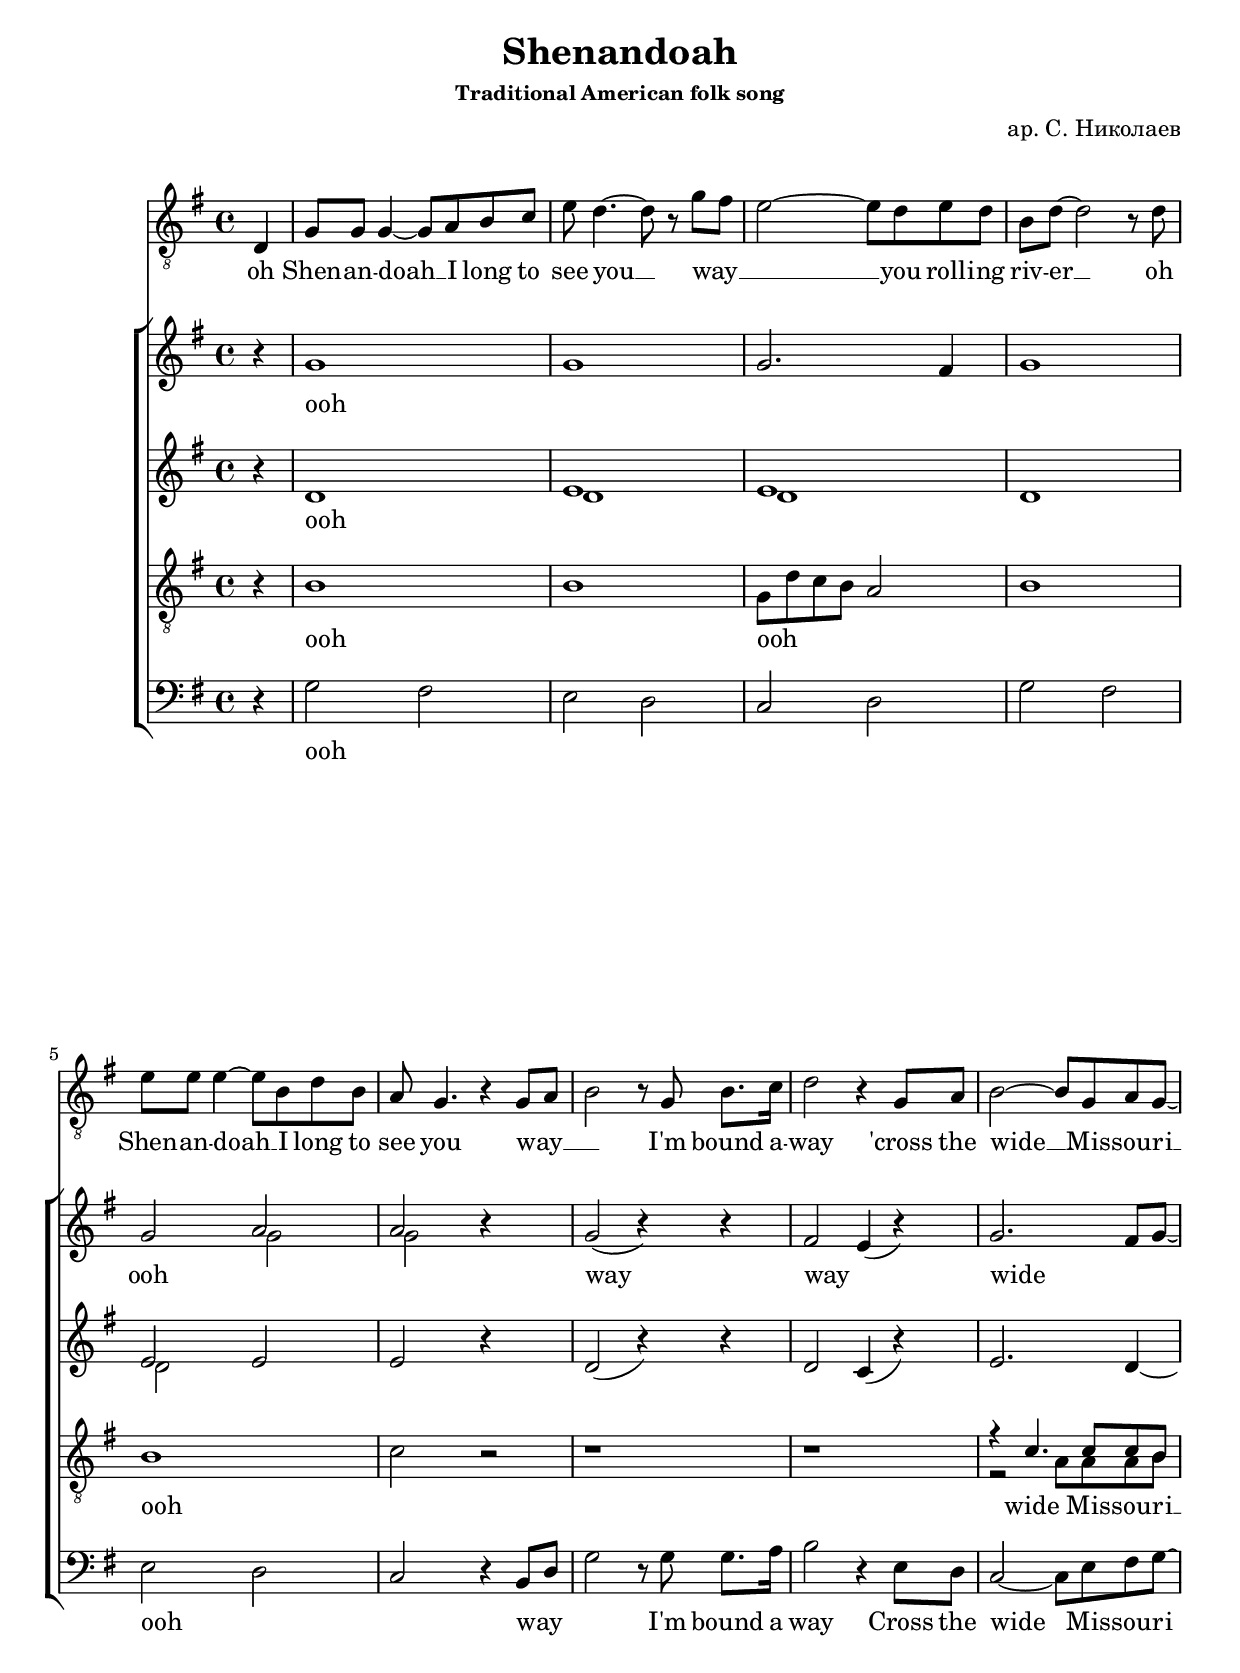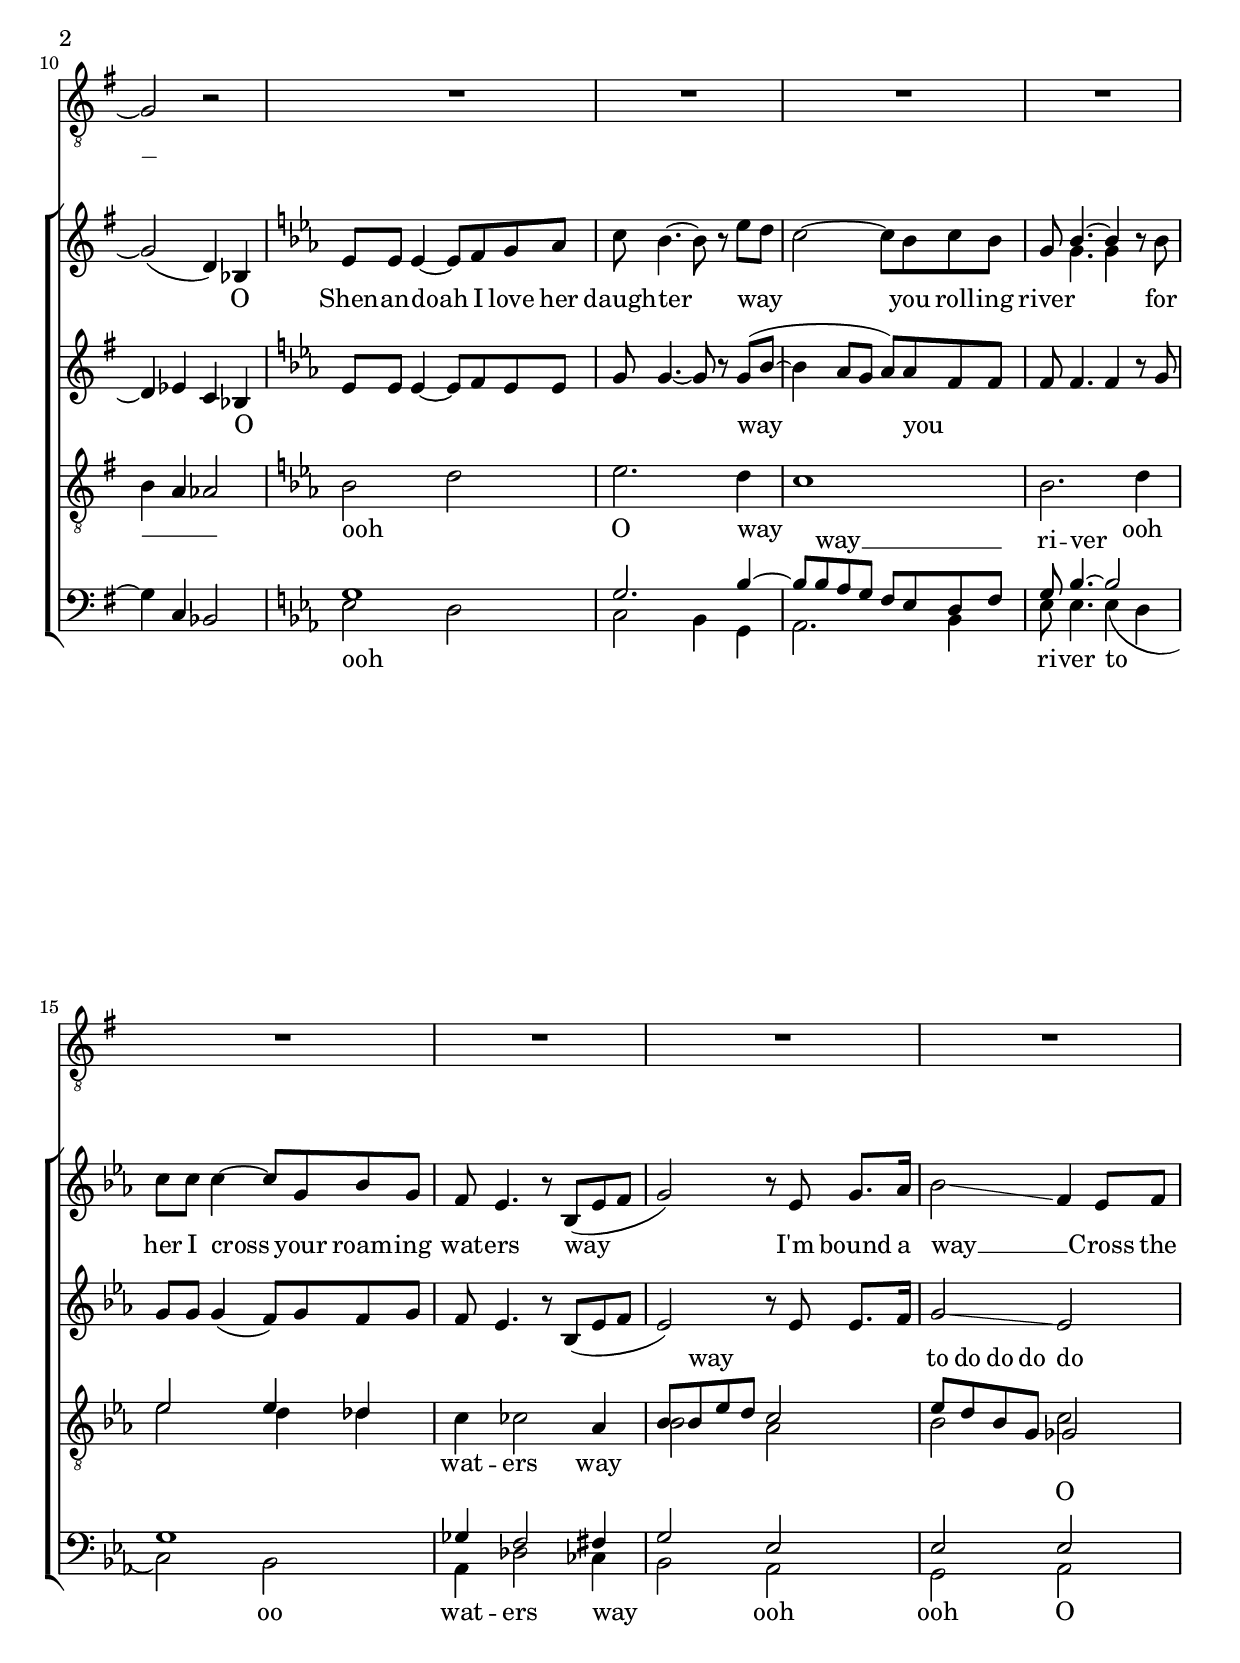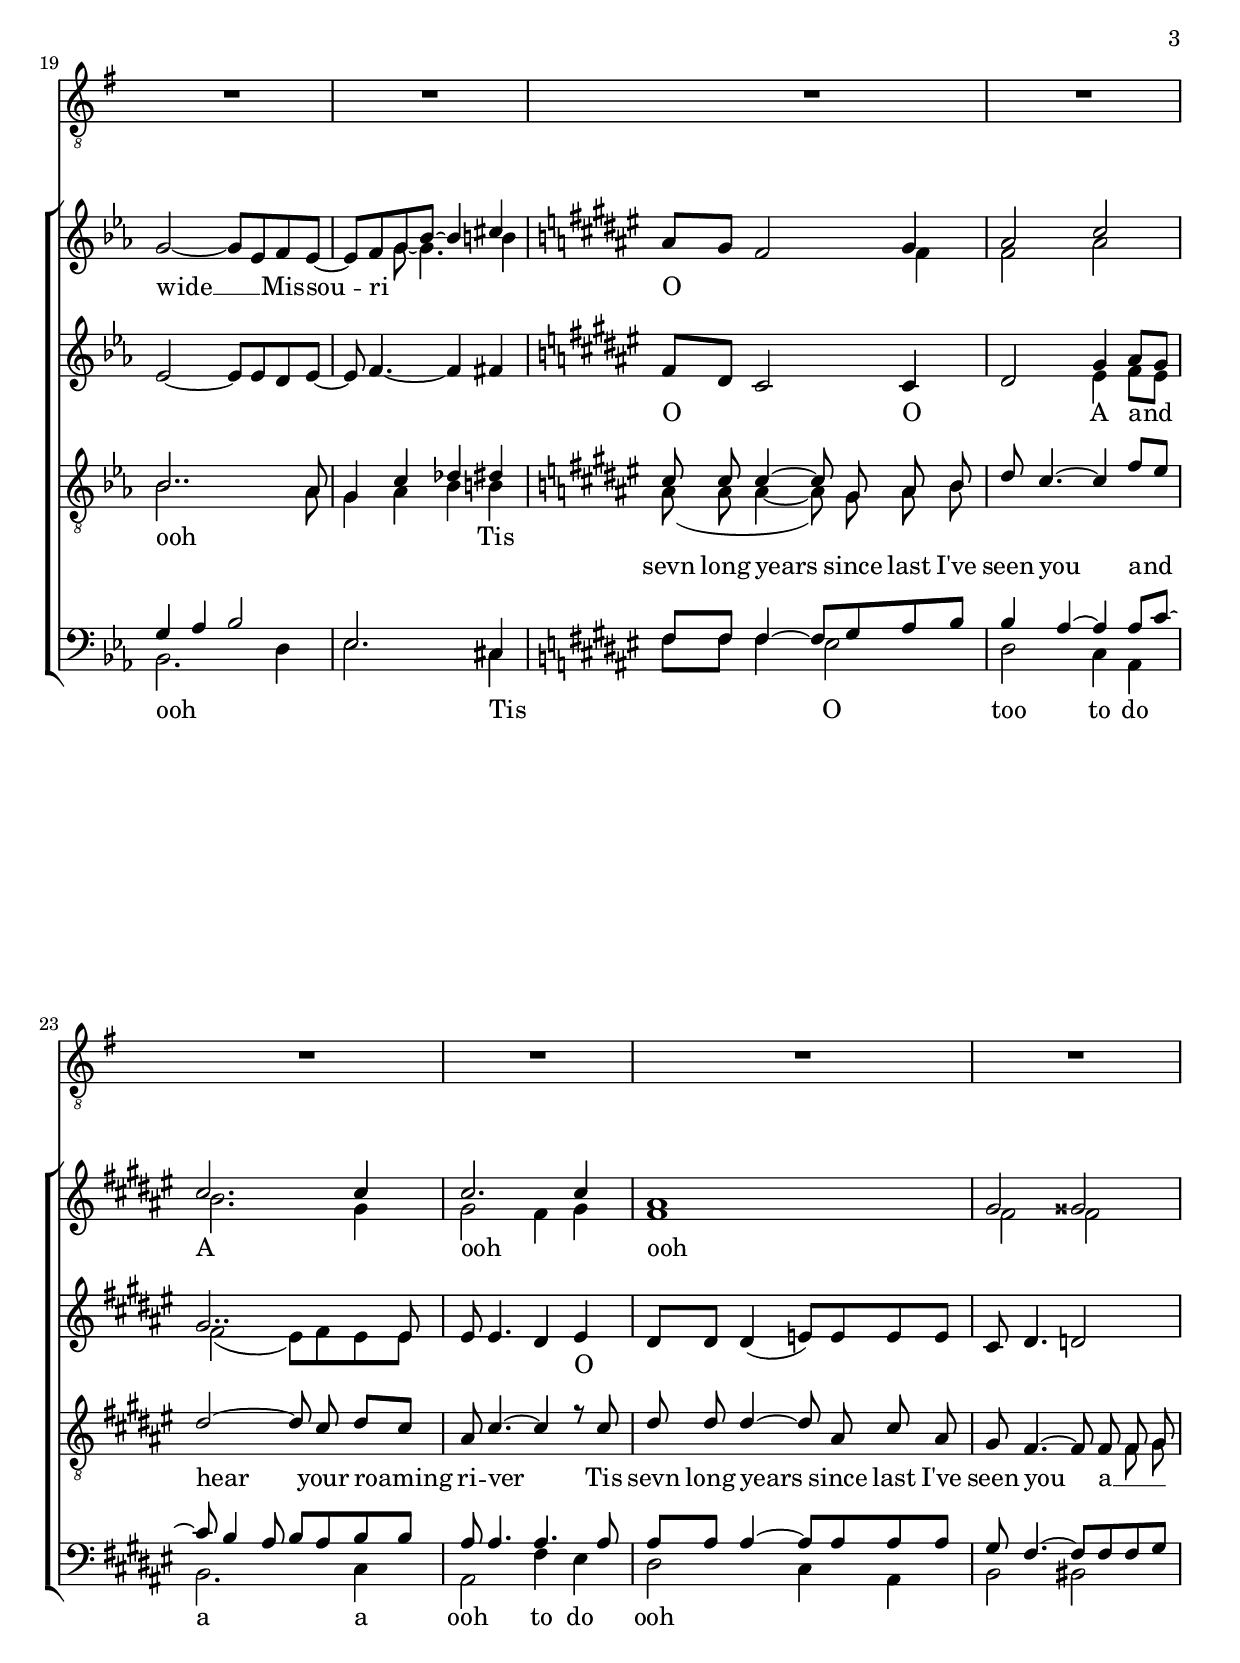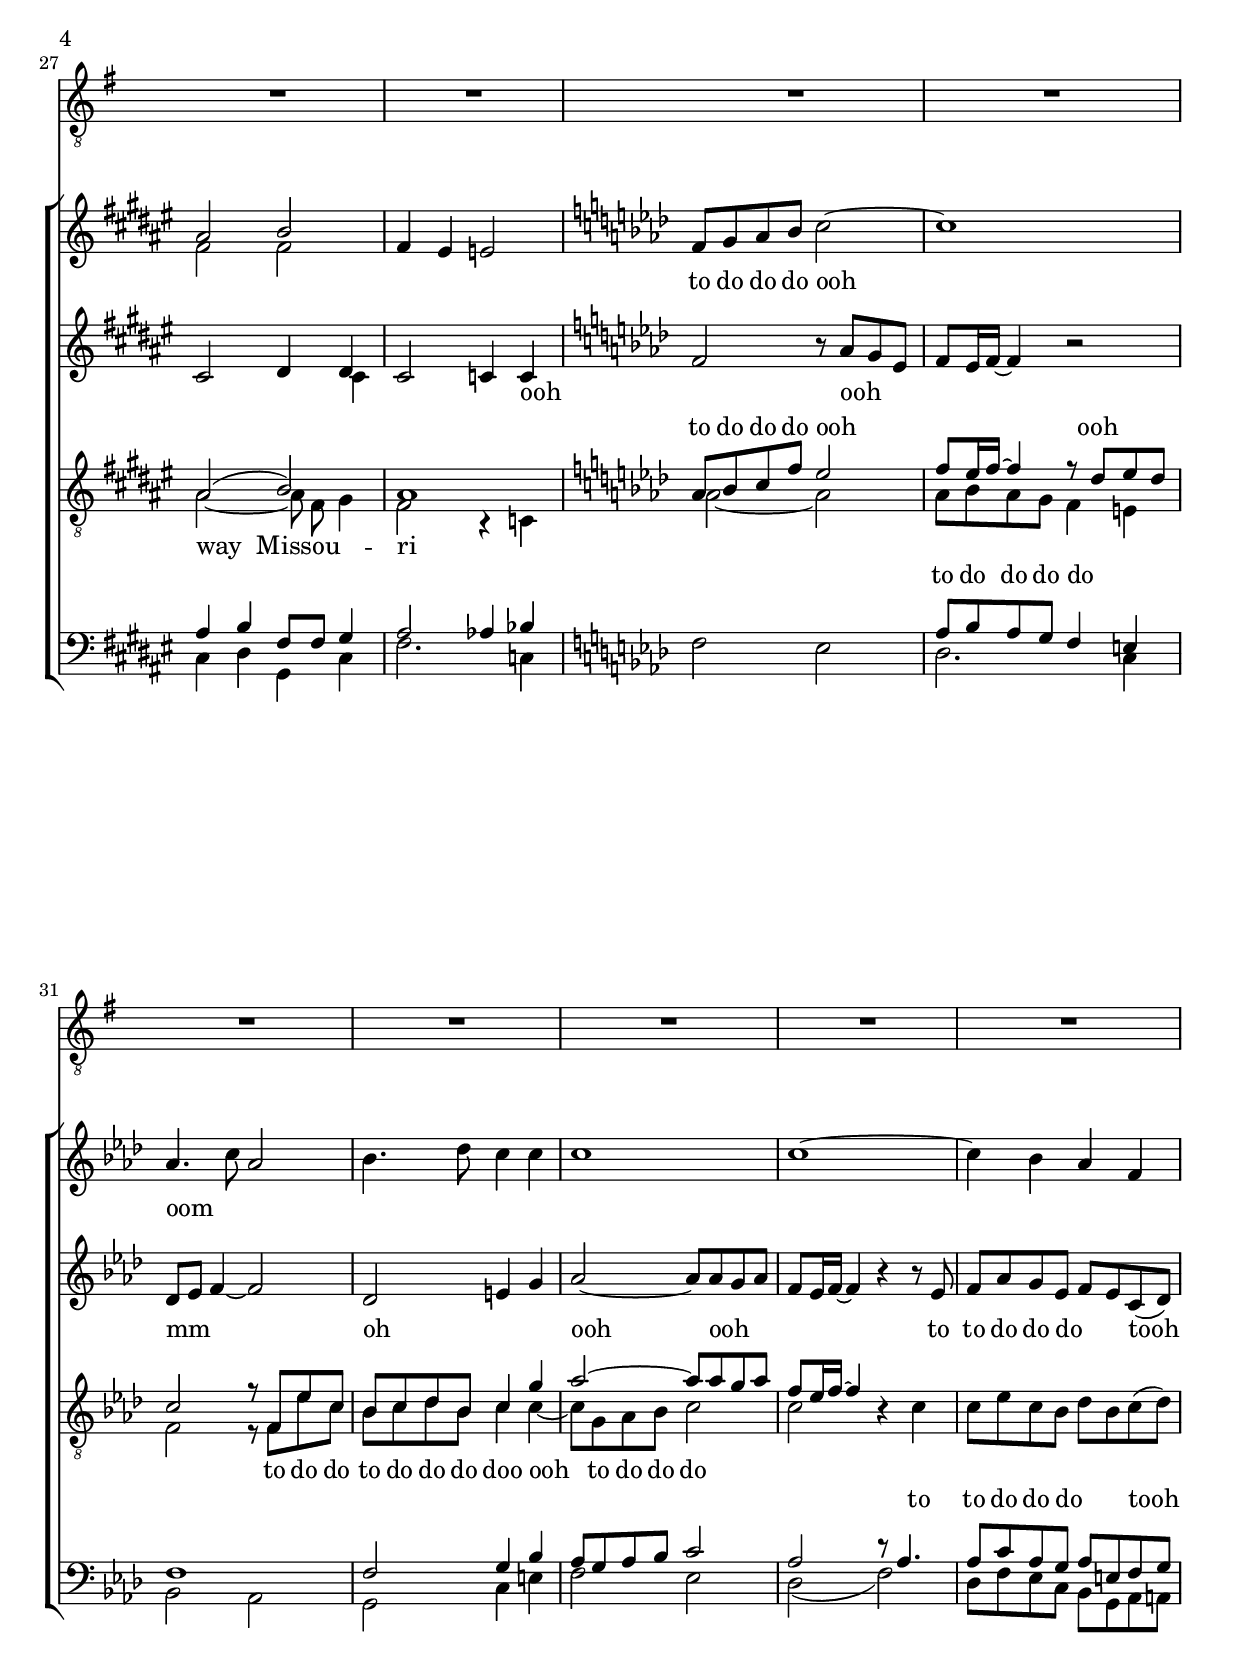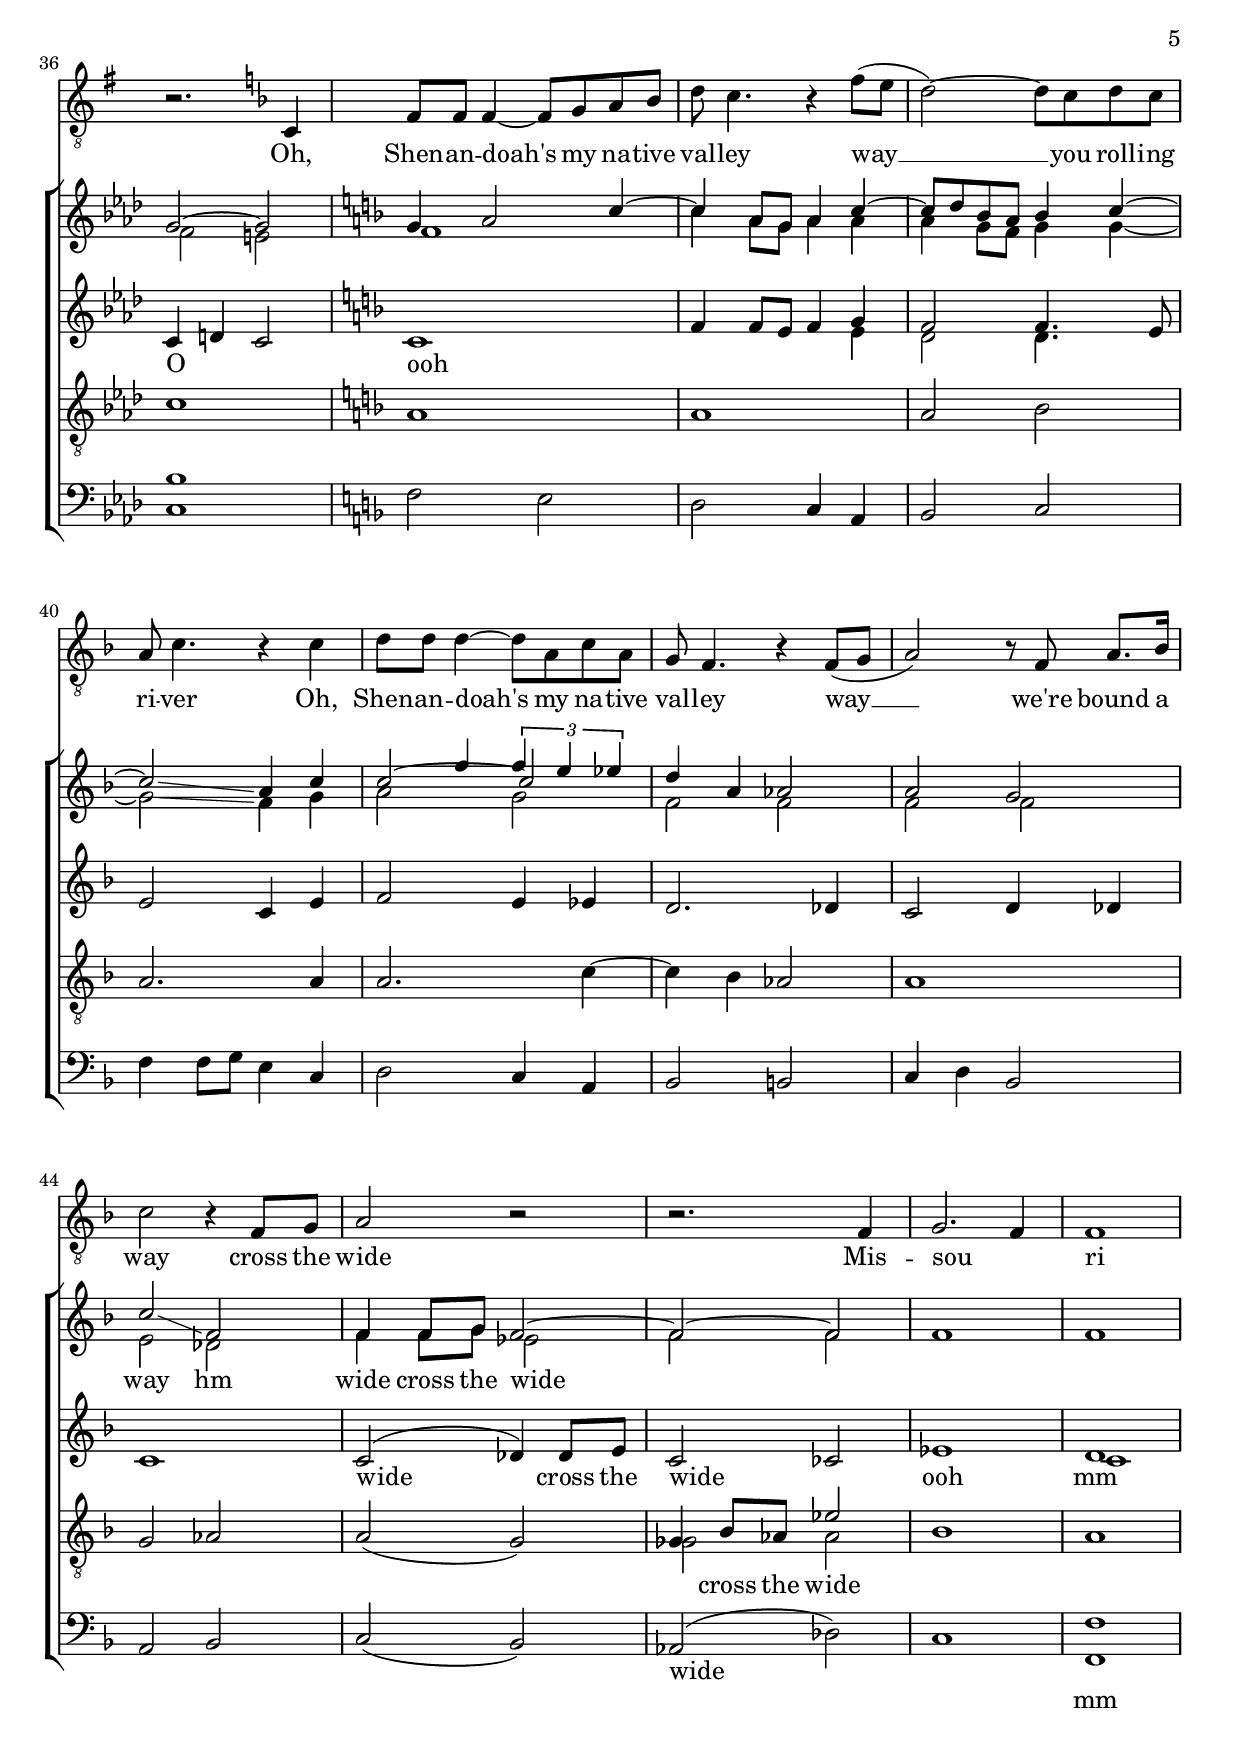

\version "2.18.2"

\header {
  title = "Shenandoah"
  subsubtitle = "Traditional American folk song"
  arranger = "ар. С. Николаев"

}

global = {
  \time 4/4
}

solo = \relative c {
  \key g \major
  \partial 4 d4 g8 g g4~ g8 a b c e d4.~ d8 r g fis e2~ e8 d e d b d~ d2 r8 d e e e4~ e8 b d b a g4. r4 g8 a b2 r8 g b8. c16 d2 r4 g,8 a b2~ b8 g a g~ g2 r2

   R1*25 r2.
   \key f \major
   c,4 f8 f f4 ~f8  g a bes | d c4. r4 f8 (e d2) ~d8 c d c | a c4. r4 c | d8 d d4 ~d8 a c a | g f4. r4 f8 (g a2) r8 f a8. bes16 | c2 r4 f,8 g | a2 r2 | r2. f4 | g2. f4 | f1 
}

solo_words = \lyricmode {
  oh Shen -- an -- doah __ I long to see you __ way __ _ _ you roll -- ing riv -- er __ oh Shen -- an -- doah __ I long to see you  way __ _ _ I'm bound a -- way 'cross the wide __ Mis -- sou -- ri __

  Oh, Shen -- an -- doah's my na -- tive val -- ley way __ you roll -- ing ri -- ver 
  Oh, Shen -- an -- doah's my na -- tive val -- ley way __ we're bound a way cross the wide Mis -- sou__ _ ri
}

soprano_notes = \relative c'' {
  \key g \major 
  \partial 4 r4 g1  g1 g2. fis4 g1 g2 << { a2 a } \\ { g2 g } >> r4*2  g2 (r4) r  fis2 e4 (r4)  g2. fis8 g ~ g2 (d4) bes
  
  \key ees \major 
  ees8 ees ees4 ~ees8 f g aes c bes4. ~bes8 r8 ees8 d c2 ~c8 bes c bes g <<{bes4. ~bes4} \\ {g4. g4}>> r8 bes c c c4 ~c8 g bes g f ees4. r8 bes8 (ees f
  g2) r8 ees g8. aes16 bes2 \glissando f4 ees8 f g2 ~g8 ees f ees ~ees8 f 
  << 
  {
    \voiceOne
    g8 bes ~bes4 cis
  } 
  \new Voice 
  {
    \voiceTwo
    g8 ~g4. b4
  } 
  >> 

  \key fis \major 
  ais8 gis fis2 
  << 
  {
    \voiceOne
    gis4 ais2 cis cis2. cis4 cis2. cis4
    ais1 gis2 gisis ais b
  } 
  \new Voice 
  {
    \voiceTwo
    fis4 fis2 ais b2. gis4 gis2 fis4 gis
    fis1 fis2 fis fis fis 
  } 
  >>
  \oneVoice
  fis4 eis e2

  \key aes \major
  f8 g aes bes c2 ~c1 aes4. c8 aes2 bes4. des8 c4 c
  c1 c1 ~c4 bes aes f 
  <<
   { g2 ~g }
   \\
   { f2 e }
  >>


  \key f \major
  << 
    { 
    \voiceOne
      g4 a2 c4 ~c4 a8 g a4 c4 ~c8 d bes a bes4 c4 ~c2 \glissando a4 c4
    } 
    \new Voice
    {
      \voiceTwo
      f,1 c'4 a8 g a4 a a g8 f g4 g ~g2 \glissando f4 g4 
    }
  >>
  << 
    \new Voice
    { 
    \voiceOne
      \skip 4 f'4 \tuplet 3/2 { f4 e ees }
    } 
    \new Voice
    {
      \voiceTwo
      a,2 g2
    }
    \new Voice
    {
      \voiceThree
      c2 ~c2
    }
  >>
  << 
    { 
    \voiceOne
      d4 a aes2 a g c \glissando f, f4 f8 g f2 ~f ~f 
    } 
    \new Voice
    {
      \voiceTwo
      f2 f f f e des f4 f8 g ees2 f2 f2 
    }
  >>
  \oneVoice 
  f1 f
}

soprano_words = \lyricmode {
 ooh _ _ _ _ ooh way way _ wide _ _ O Shen -- an -- doah I love her daugh -- ter way _ _ you roll -- ing river for her I cross your roam -- ing wat -- ers way__
 I'm bound a way __ _ Cross the wide __ _ Mis -- sou -- ri _ _ _

 O _ _ _ _ _ A _ ooh _ ooh _ _ _ _ _ _ _ to do do do ooh oom
 _ _ _ _ _ _ _ _ _ _ _ _ _ _ _ _ _ _ _ _ _ _ _ _ _ _ _ _ _ _ way hm wide cross the wide
}

alto_notes = \relative c' {
  \key g \major 
  \partial 4 r4 d1 << {e1 e1} \\ {d1 d1} >> d1 << {e2} \\ {d2} >> e2 e2 r4*2 d2 (r4) r4 d2 c4 (r4) e2. d4 ~ d4 ees4 c4 bes4 

  \key ees \major 
  ees8 ees ees4 ~ees8 f8 ees8 ees g g4. ~g8 r8 g (bes ~bes4 aes8 g aes) aes f8 f f8 f4. f4 r8 g8 g g g4 (f8) g f g f ees4. r8 bes8 (ees f
  ees2) r8 ees ees8. f16 g2 \glissando ees ees ~ees8 ees d ees ~ees f4. ~f4 fis

  \key fis \major 
  fis8 dis cis2 cis4 dis2
  << 
  {
    \voiceOne
    gis4 ais8 gis gis2.. eis8
  } 
  \new Voice 
  {
    \voiceTwo
    eis4 fis8 eis fis2 (eis8) fis8 eis eis 
  } 
  >>
  \oneVoice
  eis8 eis4. dis4 eis

  dis8 dis dis4 (e8) e e e cis dis4. d2 cis2 dis4 << {dis4} \\ {cis4} >> cis2 c4 c

  \key aes \major
  f2 r8 aes g ees f ees16 f ~f4 r2 des8 ees f4 ~f2 des e4 g
  aes2 ~aes8 aes g aes f ees16 f ~f4 r4 r8 ees f aes g ees f ees c (des) c4 d c2  

  \key f \major
  c1 f4 f8 e f4   
  << { \voiceOne
    g4 f2 f4. 
  } \new Voice { \voiceTwo
    e4 d2 d4. 
  } >> 
  e8 e2 c4 e4 f2 e4 ees d2. des4 c2 d4 des c1 c2 (des4) des8 e c2 ces ees1 
  
  << 
  {
    \voiceOne
    d1
  } 
  \new Voice 
  {
    \voiceTwo
    c1
  } 
  >>
  \oneVoice

}
alto_words = \lyricmode {
  ooh _ _ _ _ _ _ _ _ _ _  O _ _ _ _ _ _  _ _ way you
  _ _ _ _ _ _ _ _ _ _ _ _ _ _ _ _ _ _ _ _ _ _ _ _ _ _
   O _ _ O _ A and _ _ _ _ _ _ O _ _ _ _ _ _ _ _ _ _ _ _ _ ooh _ ooh _ _ _ _ _ mm _ _ oh _ _ ooh ooh _ _ _ _ _ to to do do do _ _ tooh O 
   _ _ ooh _ _ _ _ _ _ _ _ _ _ _ _ _ _ _ _ _ _ _ _ wide cross the wide _ ooh mm
}


tenor_notes = \relative c' {
  \key g \major 
  \partial 4 r4 b1 b g8 d' c b a2 b1 b c2 r r1 r 

  <<
  {
    \voiceOne
    r4 c4. c8 c b
  } 
  \new Voice {
    \voiceTwo 
    r2 a8 a a b
  }
  >> \oneVoice

  b4 a aes2

  \key ees \major 
  bes2 d ees2. d4 c1 bes2. d4 << {ees2 ees4 des} \\ {ees2 d4 des} >> c4 ces2 aes4

  << 
    \new Voice = "tenorI"
    { 
      \voiceOne
      bes8 bes ees d c2 | ees8 d bes g ges2 | bes2.. aes8 | g4 c des dis 
    }
    \new Voice = "tenorII"
    {
      \voiceTwo
      bes2 aes | bes c | bes2.. aes8 | g4 aes bes b
    }
  >>

  \key fis \major 
  << 
    \new Voice = "tenor_fismaj"
    { 
      \voiceOne
      \autoBeamOff
      cis8 cis8 cis4 ~cis8 gis ais b 
      dis8 cis4. ~cis4 fis8[ eis] dis2 ~dis8 cis dis[ cis] ais8 cis4. ~cis4 r8 cis8 
      dis8 dis dis4 ~dis8 ais cis ais gis fis4. ~fis8 fis
      
      fis8 gis ais2 (b) ais1 
    }
    \new Voice 
    {
      \voiceTwo
      \autoBeamOff
      ais8 (ais8 ais4 ~ais8) gis ais b 
      
      % 22-26 2 tenors with baritones 
      % b4 ais4 ~ais4 ais8 cis ~cis b4 ais8 b ais b b ais ais4. ais4 r8 cis8
      
      \skip 1 \skip 1 \skip 1 \skip 1 \skip 2. 
      fis8 gis ais2 ~ais8 fis gis4 fis2 r4 c
    }
  >>
  \oneVoice

  \key aes \major
  <<
    \new Voice = "tenorI_aesmaj"
    {
     \voiceOne
      aes'8 bes c f ees2 f8 ees16 f ~f4 r8 des8 ees des c2 r8 f,8 ees' c bes c des bes c4 g'
      aes2 ~aes8 aes g aes f8 ees16 f ~f4
    }
    \new Voice = "tenorII_aesmaj"
    {
      \voiceTwo
      aes,2 ~aes aes8 bes aes g f4 e f2 r8 f8 ees' c bes c des bes c4 c
      ~c8 g aes bes c2 c
    }
  >>
  \oneVoice

  \new Voice = "tenor_aesmaj_end" { r4 c c8 ees c bes des bes c (des) c1 }
  
  \key f \major
  a1 a a2 bes a2. a4 a2. c4 ~c4 bes aes2 a1 g2 aes a (g)  

  << 
    \new Voice = "tenorI_fmaj_final"
    { 
      \voiceOne
      ges4 bes8 aes ees'2
    }
    \new Voice
    {
      \voiceTwo
      ges,2 aes 
    }
  >>
  \oneVoice

  bes1 a1 
}
tenor_words = \lyricmode {
   ooh _ ooh _ _ _ _ _ ooh _ wide Mis -- sou -- ri __ _ _  _ ooh _ O way _ _ ooh wat -- ers way
}

tenorI_words = \lyricmode {
  \skip 8 way _ _ _ to do do do do
}
tenorII_words = \lyricmode {
  \skip 1 \skip 1 \skip 1 O ooh _ _ _ _ Tis
}


bass_notes = \relative c' {
  \key g \major 
  \partial 4 r4 g2 fis e d c d g fis e d c r4 b8 d g2 r8 g g8. a16 b2 r4 e,8 d c2~c8 e fis g~g4 c,4 bes2
  
  \key ees \major << 
    \new Voice = "bari" { 
      \voiceOne
      g'1 g2. bes4 ~bes8 bes aes g f ees d f g bes4. ~bes2 g1 ges4 f2 fis4 
      g2 ees ees ees g4 aes bes2 ees,2. cis4

      \key fis \major 
      fis8 fis fis4 ~fis8 gis ais b b4 ais ~ais ais8 cis ~cis b4 ais8 b ais b b ais8 ais4. ais4. ais8
      ais8 ais ais4 ~ais8 ais ais ais gis fis4. ~fis8 fis fis gis ais4 b fis8 fis gis4 ais2 aes4 bes

    } 
    \new Voice = "bass"
    { 
      \voiceTwo
      ees,2 d c bes4 g aes2. bes4 ees8 ees4. ees4 (d c2) bes aes4 des2 ces4 
      bes2 aes g aes bes2. d4 ees2. cis4

      \key fis \major 
      fis8 fis fis4 eis2 dis2 cis4 ais b2. cis4 ais2 fis'4 eis
      dis2 cis4 ais b2 bis cis4 dis gis, cis fis2. c4
    }
  >>

  
  \key aes \major
  f2 ees 
  <<
    {
      \voiceOne
      aes8 bes aes g f4 e f1 f2 g4 bes
      aes8 g aes bes c2 aes2 r8 aes4. aes8 c aes g aes e f g bes1 
    }
    \new Voice
    {
      \voiceTwo
      des,2. c4 bes2 aes g2 c4 e
      f2 ees des (f) des8 f ees c bes g aes a c1
    }
  >>
  \oneVoice

  \key f \major
  f2 e d c4 a bes2 c f4 f8 g e4 c d2 c4 a bes2 b c4 d bes2 a bes c2 (bes) 

  \new Voice = "basses_end" {
    aes (des) c1
  } 

  <<
    \new Voice = "bass_last" {
      \voiceOne
      f1
    }
    \new Voice
    {
      \voiceTwo
      f,1
    }
  >>
  \oneVoice
}

basses_words = \lyricmode {
  ooh _ _ _ _ _ _ _  ooh _ _ way_ _ _  I'm bound a way Cross the wide Mis -- sou -- ri _ _
}
bass_words = \lyricmode {
  ooh _ _ _ _ _ _ ri -- ver to oo wat -- ers way _ ooh ooh O ooh _ _ Tis
  _ _ _ O too to do a a ooh to do ooh
}
bari_words = \lyricmode {
  \skip 1 \skip 1 \skip 4. way __ _ _ _ _ _ _  ri -- ver _ 
} 

\score {
<<
  \new Staff <<
    \new Voice = "solo" <<
      \clef "treble_8"
      \global
      \solo
    >>

    \lyricsto "solo" \new Lyrics \solo_words
  >>
  \new ChoirStaff <<
    \new Staff <<
      \new Voice = "soprano" <<
        \global
        \soprano_notes
      >>
      \lyricsto "soprano" \new Lyrics \soprano_words
    >>
    \new Staff <<
      \new Voice = "alto" <<
        \global
        \alto_notes
      >>
      \lyricsto "alto" \new Lyrics \alto_words
    >>
    \new Staff = "tenorStaff" <<
      \new Voice = "tenor" <<
        \clef "treble_8"
        \global
        \tenor_notes
      >>
      \lyricsto "tenor" \new Lyrics \tenor_words

      \new Lyrics \with { alignAboveContext = #"tenorStaff" }
        \lyricsto "tenorI" \tenorI_words

      \new Lyrics 
        \lyricsto "tenorII" \tenorII_words 

      \new Lyrics \lyricsto "tenor_fismaj" \lyricmode {
         sevn long years since last I've seen you and hear your roaming ri -- ver
         Tis sevn long years since last I've seen you a __ _ _ way__Missou -- ri 
      }

      \new Lyrics \with { alignAboveContext = #"tenorStaff" }
        \lyricsto "tenorI_aesmaj" \lyricmode {
         to do do do ooh _ _ _ ooh 
      }

      \new Lyrics 
        \lyricsto "tenorII_aesmaj" \lyricmode {
         _ to do do do do _ _ to do do to do do do doo ooh to do do do
      }

      \new Lyrics \lyricsto "tenor_aesmaj_end" \lyricmode {
         to to do do do _ _ tooh
      } 

      \new Lyrics \lyricsto "tenorI_fmaj_final" \lyricmode {
         _ cross the wide
      } 

    >>
    \new Staff = "bassStaff" <<
      \new Voice = "basses" <<
        \clef bass
        \global
        \bass_notes
      >>
      \lyricsto "basses" \new Lyrics \basses_words

      \new Lyrics \with { alignAboveContext = #"bassStaff" }
        \lyricsto "bari" \bari_words

      \new Lyrics 
        \lyricsto "bass" \bass_words  

      \new Lyrics 
        \lyricsto "basses_end" \lyricmode {
          wide
        }  

      \new Lyrics 
        \lyricsto "bass_last" \lyricmode {
          mm
        }  

    >>
  >>
>>
}